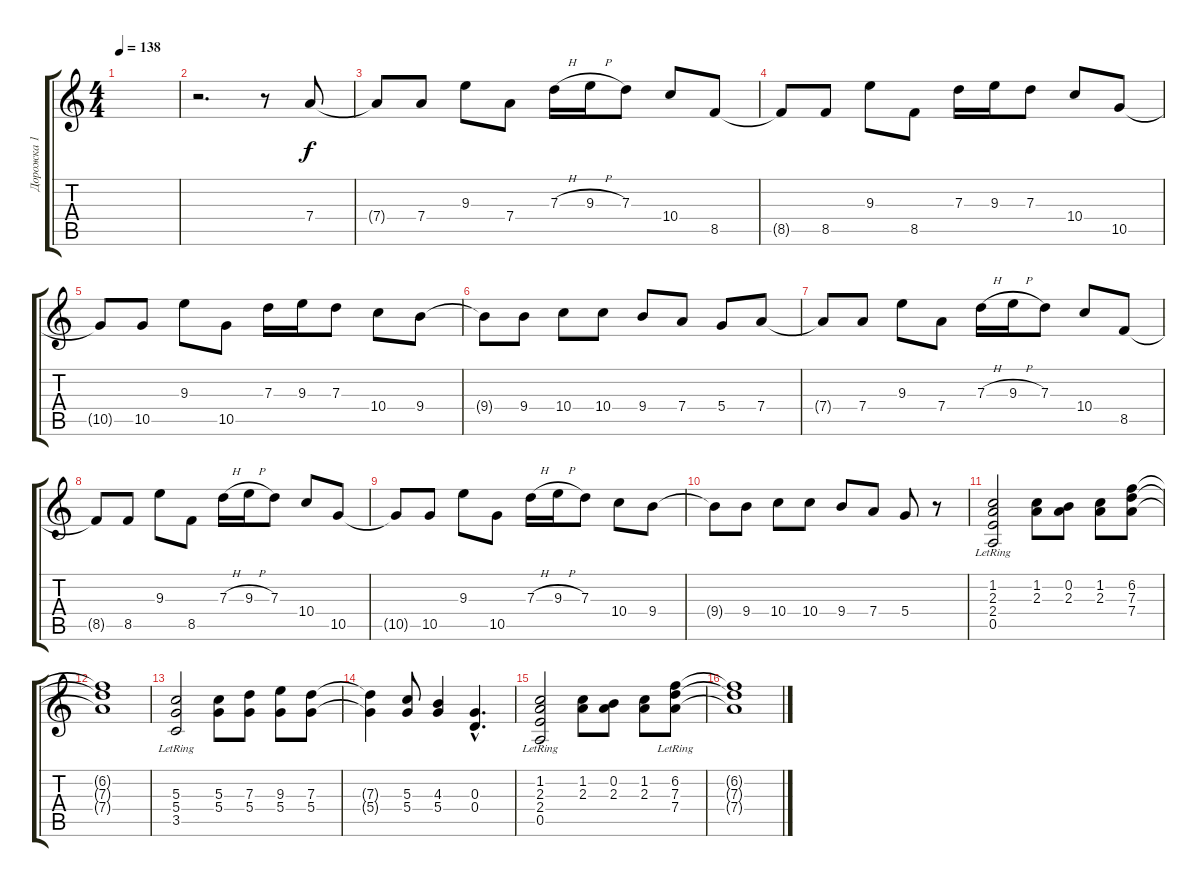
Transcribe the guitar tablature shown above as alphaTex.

\track ("Дорожка 1" "Дорожка 1") {instrument distortionguitar}
\staff {score tabs}
\tuning (E4 B3 G3 D3 A2 E2) {hide}
\ts (4 4)
\tempo 138
\clef g2
\ks c
|
r.2{d} r.8 7.4.8 |
7.4{t}.8 7.4.8 9.3.8 7.4.8 7.3{h}.16 9.3{h}.16 7.3.8 10.4.8 8.5.8 |
8.5{t}.8 8.5.8 9.3.8 8.5.8 7.3.16 9.3.16 7.3.8 10.4.8 10.5.8 |
10.5{t}.8 10.5.8 9.3.8 10.5.8 7.3.16 9.3.16 7.3.8 10.4.8 9.4.8 |
9.4{t}.8 9.4.8 10.4.8 10.4.8 9.4.8 7.4.8 5.4.8 7.4.8 |
7.4{t}.8 7.4.8 9.3.8 7.4.8 7.3{h}.16 9.3{h}.16 7.3.8 10.4.8 8.5.8 |
8.5{t}.8 8.5.8 9.3.8 8.5.8 7.3{h}.16 9.3{h}.16 7.3.8 10.4.8 10.5.8 |
10.5{t}.8 10.5.8 9.3.8 10.5.8 7.3{h}.16 9.3{h}.16 7.3.8 10.4.8 9.4.8 |
9.4{t}.8 9.4.8 10.4.8 10.4.8 9.4.8 7.4.8 5.4.8 r.8 |
(1.2{lr} 2.3{lr} 2.4{lr} 0.5{lr}).2 (1.2 2.3).8 (0.2 2.3).8 (1.2 2.3).8 (6.2 7.3 7.4).8 |
(6.2{t} 7.3{t} 7.4{t}).1 |
(5.3{lr} 5.4{lr} 3.5{lr}).2 (5.3 5.4).8 (7.3 5.4).8 (9.3 5.4).8 (7.3 5.4).8 |
(7.3{t} 5.4{t}).4 (5.3 5.4).8 (4.3 5.4).4 (0.3{hac} 0.4).4{d} |
(1.2{lr} 2.3{lr} 2.4{lr} 0.5{lr}).2 (1.2 2.3).8 (0.2 2.3).8 (1.2 2.3).8 (6.2{lr} 7.3{lr} 7.4{lr}).8 |
(6.2{t} 7.3{t} 7.4{t}).1
